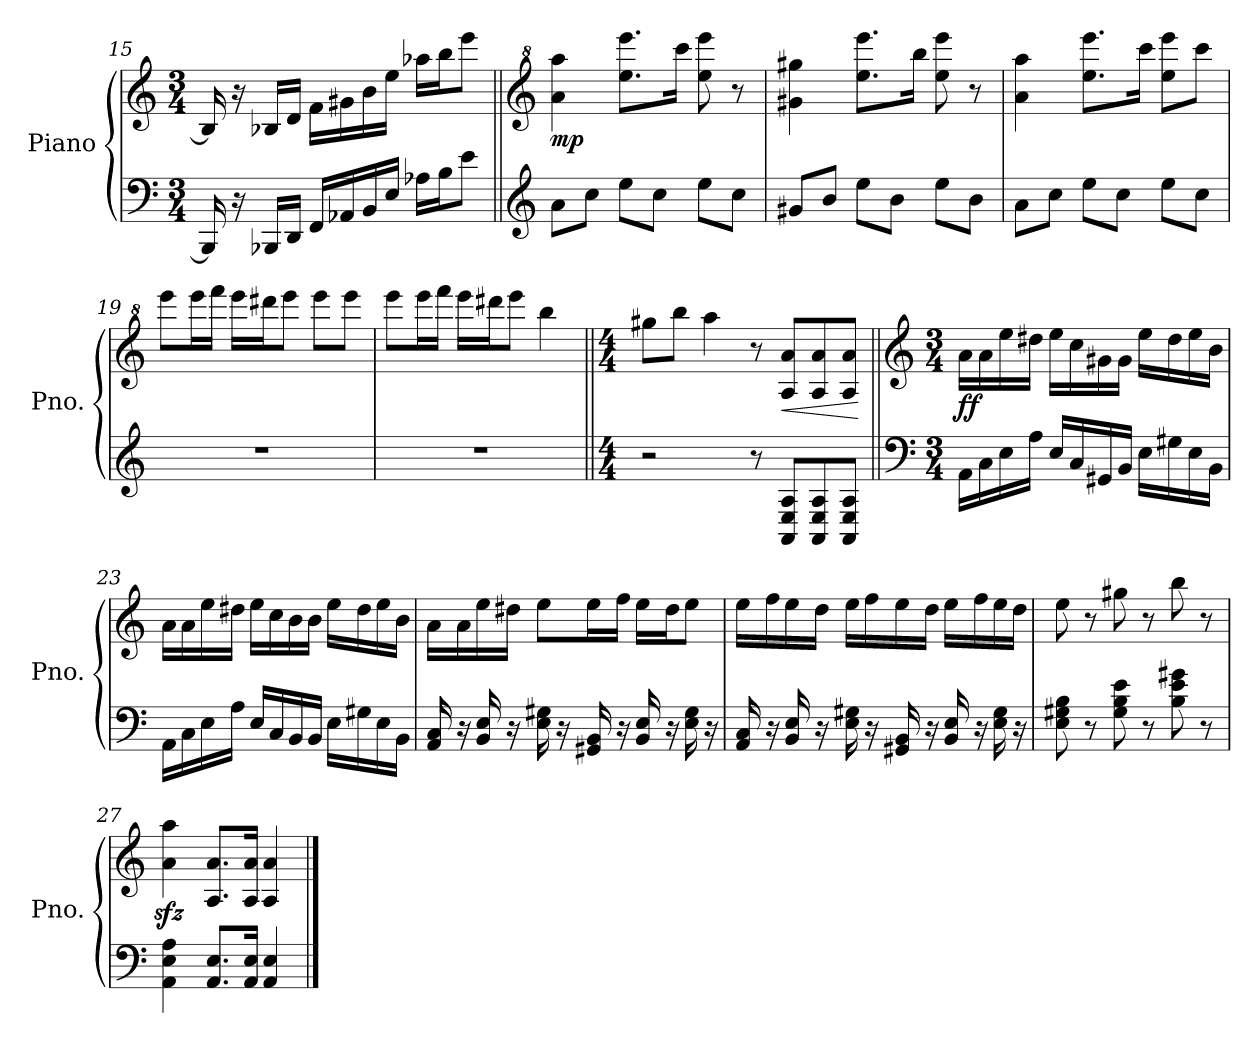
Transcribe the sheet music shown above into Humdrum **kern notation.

**kern	**kern	**dynam
*part1	*part1	*part1
*staff2	*staff1	*staff1/2
*I"Piano	*	*
*I'Pno.	*	*
*clefF4	*clefG2	*
*k[]	*k[]	*
*M3/4	*M3/4	*
=15	=15	=15
16BBB-/]	16B-/]	.
16r	16r	.
16BBB-X/LL	16B-X/LL	.
16DD/JJ	16d/JJ	.
16FF/LL	16f\LL	.
16AA-X/	16g#X\	.
16BB/	16b\	.
16E/JJ	16ee\JJ	.
16A-X\LL	16aa-X\LL	.
16B\J	16bb\J	.
8e\J	8eee\J	.
=16||	=16||	=16||
*clefG2	*clefG^2	*
*	*MM80	*
!	!	!LO:DY:b
8a\L	4aa\ 4aaa\	mp
8cc\J	.	.
8ee\L	8.eee\ 8.eeee\L	.
8cc\J	.	.
.	16cccc\Jk	.
8ee\L	8eee\ 8eeee\	.
8cc\J	8r	.
!!LO:LB:g=z
=17	=17	=17
8g#X/L	4gg#X\ 4ggg#X\	.
8b/J	.	.
8ee\L	8.eee\ 8.eeee\L	.
8b\J	.	.
.	16bbb\Jk	.
8ee\L	8eee\ 8eeee\	.
8b\J	8r	.
=18	=18	=18
8a\L	4aa\ 4aaa\	.
8cc\J	.	.
8ee\L	8.eee\ 8.eeee\L	.
8cc\J	.	.
.	16cccc\Jk	.
8ee\L	8eee\ 8eeee\L	.
8cc\J	8cccc\J	.
=19	=19	=19
2.r	8eeee\L	.
.	16eeee\L	.
.	16ffff\JJ	.
.	16eeee\LL	.
.	16dddd#X\J	.
.	8eeee\J	.
.	8eeee\L	.
.	8eeee\J	.
=20	=20	=20
2.r	8eeee\L	.
.	16eeee\L	.
.	16ffff\JJ	.
.	16eeee\LL	.
.	16dddd#X\J	.
.	8eeee\J	.
.	4bbb\	.
!!LO:PB:g=z
=21||	=21||	=21||
*M4/4	*M4/4	*
*	*MM90	*
2r	8ggg#X\L	.
.	8bbb\J	.
.	4aaa\	.
8r	8r	.
!	!	!LO:HP:b
8AA/ 8E/ 8A/L	8a/ 8aa/L	<
8AA/ 8E/ 8A/	8a/ 8aa/	.
8AA/ 8E/ 8A/J	8a/ 8aa/J	.
.	.	[
=22||	=22||	=22||
*clefF4	*clefG2	*
*M3/4	*M3/4	*
!	!	!LO:DY:b
16AA\LL	16a\LL	ff
16C\	16a\	.
16E\	16ee\	.
16A\JJ	16dd#X\JJ	.
16E/LL	16ee\LL	.
16C/	16cc\	.
16GG#X/	16g#X\	.
16BB/JJ	16g#\JJ	.
16E\LL	16ee\LL	.
16G#X\	16dd#\	.
16E\	16ee\	.
16BB\JJ	16b\JJ	.
=23	=23	=23
16AA\LL	16a\LL	.
16C\	16a\	.
16E\	16ee\	.
16A\JJ	16dd#X\JJ	.
16E/LL	16ee\LL	.
16C/	16cc\	.
16BB/	16b\	.
16BB/JJ	16b\JJ	.
16E\LL	16ee\LL	.
16G#X\	16dd#\	.
16E\	16ee\	.
16BB\JJ	16b\JJ	.
!!LO:LB:g=z
=24	=24	=24
16AA/ 16C/	16a\LL	.
16r	16a\	.
16BB/ 16E/	16ee\	.
16r	16dd#X\JJ	.
16E\ 16G#X\	8ee\L	.
16r	.	.
16GG#X/ 16BB/	16ee\L	.
16r	16ff\JJ	.
16BB/ 16E/	16ee\LL	.
16r	16dd#\J	.
16E\ 16G#\	8ee\J	.
16r	.	.
=25	=25	=25
16AA/ 16C/	16ee\LL	.
16r	16ff\	.
16BB/ 16E/	16ee\	.
16r	16dd\JJ	.
16E\ 16G#X\	16ee\LL	.
16r	16ff\	.
16GG#X/ 16BB/	16ee\	.
16r	16dd\JJ	.
16BB/ 16E/	16ee\LL	.
16r	16ff\	.
16E\ 16G#\	16ee\	.
16r	16dd\JJ	.
=26	=26	=26
8E\ 8G#X\ 8B\	8ee\	.
8r	8r	.
8G#\ 8B\ 8e\	8gg#X\	.
8r	8r	.
8B\ 8e\ 8g#X\	8bb\	.
8r	8r	.
=27	=27	=27
4AA\ 4E\ 4A\	4a\zz< 4aa\zz<	.
8.AA/ 8.E/L	8.A/ 8.a/L	.
16AA/ 16E/Jk	16A/ 16a/Jk	.
4AA/ 4E/	4A/ 4a/	.
==	==	==
*-	*-	*-
